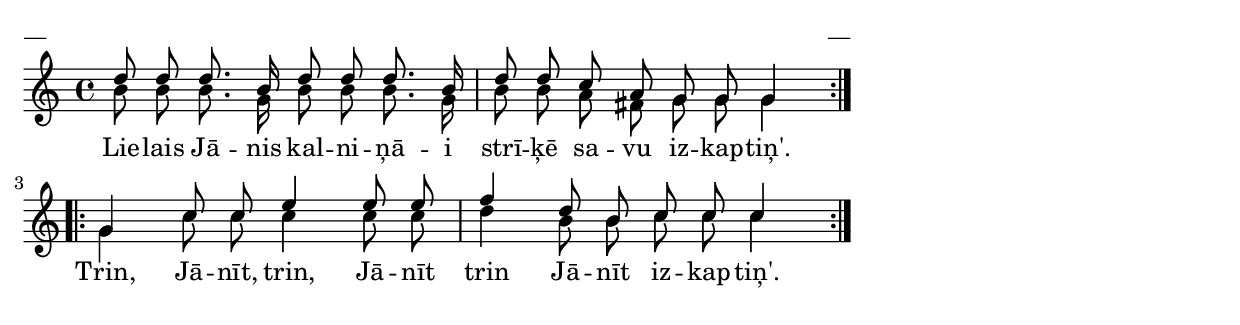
\version "2.13.16"
%\header {
%    title = "Lielais Jānis kalniņā"
%}
\paper {
line-width = 14\cm
left-margin = 0.4\cm
between-system-padding = 0.1\cm
between-system-space = 0.1\cm
}
\layout {
indent = #0
ragged-last = ##f
}


voiceA = \transpose d g { \relative c'' {
\clef "treble"
\key g \major
\time 4/4
\repeat volta 2 {
a8 a a8. fis16 a8 a a8. fis16 | a8 a g e d d d4 
}
\repeat volta 2 {
d4 g8 g8 b4 b8 b | c4 a8 fis g g g4
}
} }

voiceB = \transpose d g { \relative c' {
\clef "treble"
\key g \major
\time 4/4
\repeat volta 2 {
fis8 fis fis8. d16 fis8 fis fis8. d16 | fis8 fis e cis d d d4 
}
\repeat volta 2 {
d4 g8 g g4 g8 g | a4 fis8 fis g g g4  
}
} }


lyricA = \lyricmode {
Lie -- lais Jā -- nis kal -- ni -- ņā -- i strī -- ķē sa -- vu iz -- kap -- tiņ'. 
Trin, Jā -- nīt, trin, Jā -- nīt trin Jā -- nīt iz -- kap -- tiņ'. 
}


fullScore = <<
\new Staff {
<<
\new Voice = "voiceA" { \voiceOne \autoBeamOff \voiceA }
\lyricsto "voiceA" \new Lyrics \lyricA
\new Voice = "voiceB" { \voiceTwo \autoBeamOff \voiceB }
>>
}
>>

\score {
\fullScore
\header { piece = "__" opus = "__" }
}
\markup { \with-color #(x11-color 'white) \sans \smaller "__" }
\score {
\unfoldRepeats
\fullScore
\midi {
\context { \Staff \remove "Staff_performer" }
\context { \Voice \consists "Staff_performer" }
}
}


